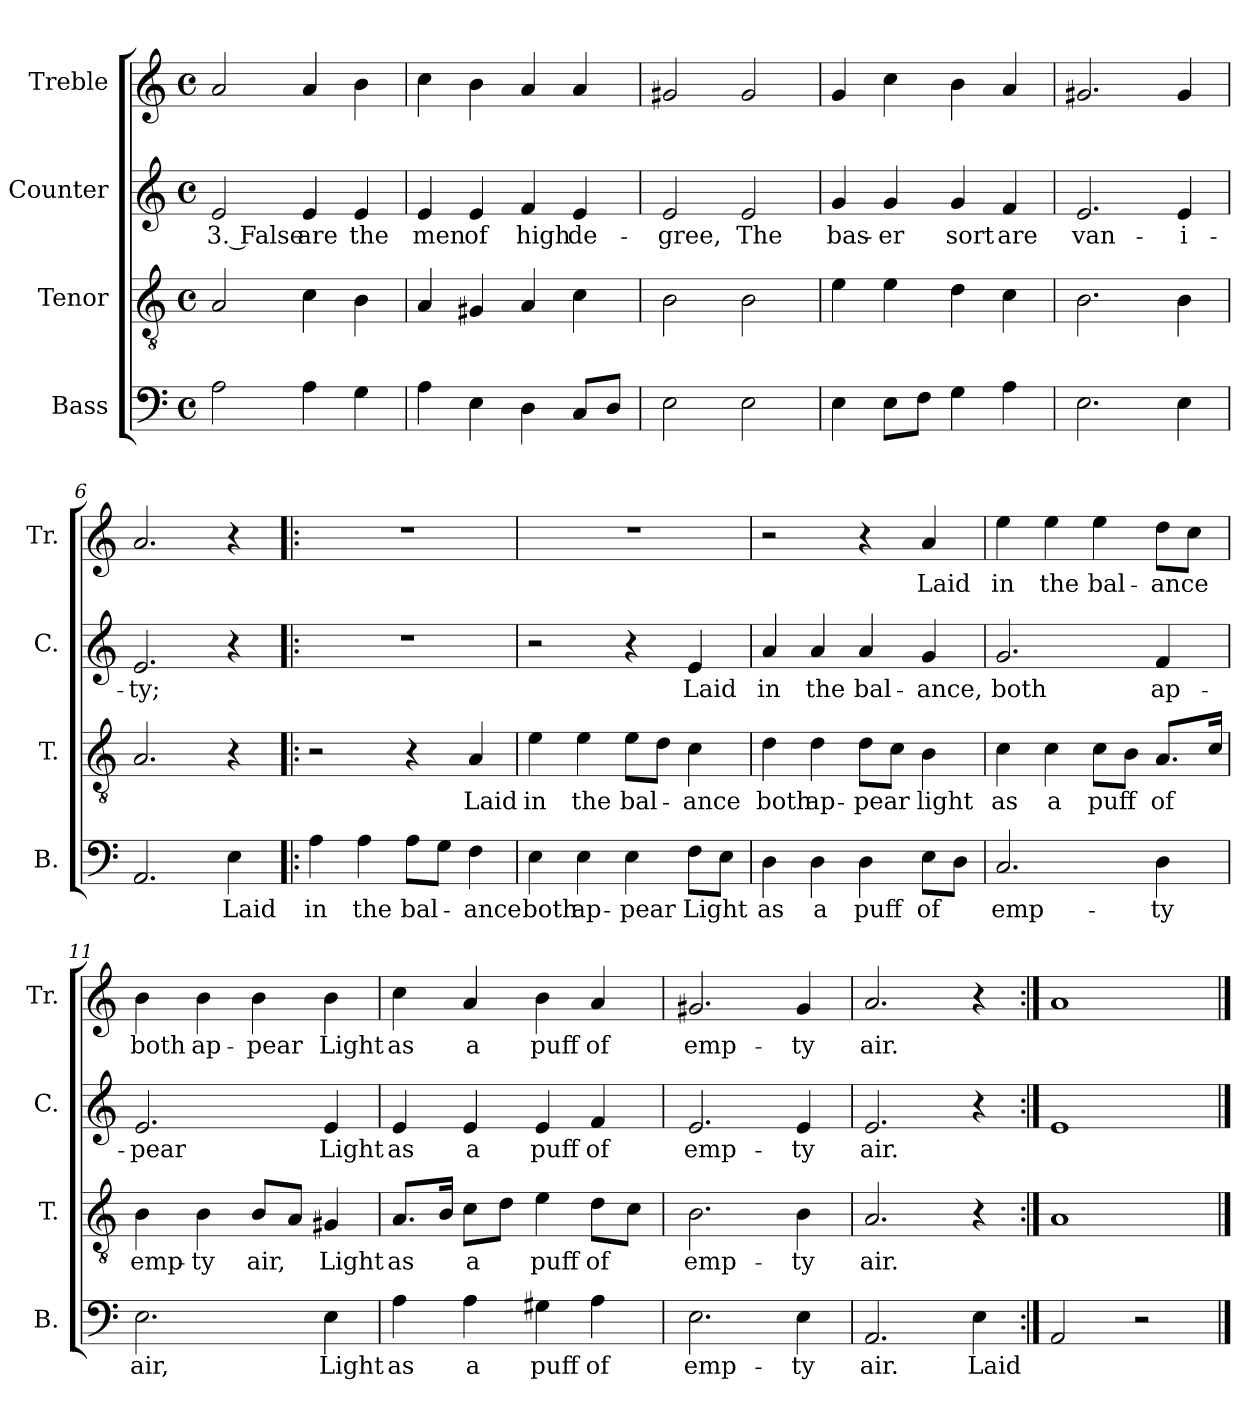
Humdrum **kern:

**kern	**text	**kern	**text	**kern	**text	**kern	**text
*part4	*part4	*part3	*part3	*part2	*part2	*part1	*part1
*staff4	*staff4	*staff3	*staff3	*staff2	*staff2	*staff1	*staff1
*I"Bass	*	*I"Tenor	*	*I"Counter	*	*I"Treble	*
*I'B.	*	*I'T.	*	*I'C.	*	*I'Tr.	*
*clefF4	*	*clefGv2	*	*clefG2	*	*clefG2	*
*k[]	*	*k[]	*	*k[]	*	*k[]	*
*M4/4	*	*M4/4	*	*M4/4	*	*M4/4	*
*met(c)	*	*met(c)	*	*met(c)	*	*met(c)	*
=1	=1	=1	=1	=1	=1	=1	=1
2A\	.	2A/	.	2e/	3. False	2a/	.
4A\	.	4c\	.	4e/	are	4a/	.
4G\	.	4B\	.	4e/	the	4b\	.
=2	=2	=2	=2	=2	=2	=2	=2
4A\	.	4A/	.	4e/	men	4cc\	.
4E\	.	4G#X/	.	4e/	of	4b\	.
4D\	.	4A/	.	4f/	high	4a/	.
8C/L	.	4c\	.	4e/	de-	4a/	.
8D/J	.	.	.	.	.	.	.
=3	=3	=3	=3	=3	=3	=3	=3
2E\	.	2B\	.	2e/	-gree,	2g#X/	.
2E\	.	2B\	.	2e/	The	2g#/	.
=4	=4	=4	=4	=4	=4	=4	=4
4E\	.	4e\	.	4g/	bas-	4g/	.
8E\L	.	4e\	.	4g/	-er	4cc\	.
8F\J	.	.	.	.	.	.	.
4G\	.	4d\	.	4g/	sort	4b\	.
4A\	.	4c\	.	4f/	are	4a/	.
=5	=5	=5	=5	=5	=5	=5	=5
2.E\	.	2.B\	.	2.e/	van-	2.g#X/	.
4E\	.	4B\	.	4e/	-i-	4g#/	.
!!LO:LB:g=z
=6	=6	=6	=6	=6	=6	=6	=6
2.AA/	.	2.A/	.	2.e/	-ty;	2.a/	.
4E\	Laid	4r	.	4r	.	4r	.
=7!|:	=7!|:	=7!|:	=7!|:	=7!|:	=7!|:	=7!|:	=7!|:
4A\	in	2r	.	1r	.	1r	.
4A\	the	.	.	.	.	.	.
8A\L	bal-	4r	.	.	.	.	.
8G\J	.	.	.	.	.	.	.
4F\	-ance	4A/	Laid	.	.	.	.
=8	=8	=8	=8	=8	=8	=8	=8
4E\	both	4e\	in	2r	.	1r	.
4E\	ap-	4e\	the	.	.	.	.
4E\	-pear	8e\L	bal-	4r	.	.	.
.	.	8d\J	.	.	.	.	.
8F\L	Light	4c\	-ance	4e/	Laid	.	.
8E\J	.	.	.	.	.	.	.
=9	=9	=9	=9	=9	=9	=9	=9
4D\	as	4d\	both	4a/	in	2r	.
4D\	a	4d\	ap-	4a/	the	.	.
4D\	puff	8d\L	-pear	4a/	bal-	4r	.
.	.	8c\J	.	.	.	.	.
8E\L	of	4B\	light	4g/	-ance,	4a/	Laid
8D\J	.	.	.	.	.	.	.
!!LO:LB:g=z
=10	=10	=10	=10	=10	=10	=10	=10
2.C/	emp-	4c\	as	2.g/	both	4ee\	in
.	.	4c\	a	.	.	4ee\	the
.	.	8c\L	puff	.	.	4ee\	bal-
.	.	8B\J	.	.	.	.	.
4D\	-ty	8.A/L	of	4f/	ap-	8dd\L	-ance
.	.	.	.	.	.	8cc\J	.
.	.	16c/Jk	.	.	.	.	.
=11	=11	=11	=11	=11	=11	=11	=11
2.E\	air,	4B\	emp-	2.e/	-pear	4b\	both
.	.	4B\	-ty	.	.	4b\	ap-
.	.	8B/L	air,	.	.	4b\	-pear
.	.	8A/J	.	.	.	.	.
4E\	Light	4G#X/	Light	4e/	Light	4b\	Light
=12	=12	=12	=12	=12	=12	=12	=12
4A\	as	8.A/L	as	4e/	as	4cc\	as
.	.	16B/Jk	.	.	.	.	.
4A\	a	8c\L	a	4e/	a	4a/	a
.	.	8d\J	.	.	.	.	.
4G#X\	puff	4e\	puff	4e/	puff	4b\	puff
4A\	of	8d\L	of	4f/	of	4a/	of
.	.	8c\J	.	.	.	.	.
=13	=13	=13	=13	=13	=13	=13	=13
2.E\	emp-	2.B\	emp-	2.e/	emp-	2.g#X/	emp-
4E\	-ty	4B\	-ty	4e/	-ty	4g#/	-ty
=14	=14	=14	=14	=14	=14	=14	=14
2.AA/	air.	2.A/	air.	2.e/	air.	2.a/	air.
4E\	Laid	4r	.	4r	.	4r	.
=15:|!	=15:|!	=15:|!	=15:|!	=15:|!	=15:|!	=15:|!	=15:|!
2AA/	.	1A	.	1e	.	1a	.
2r	.	.	.	.	.	.	.
==	==	==	==	==	==	==	==
*-	*-	*-	*-	*-	*-	*-	*-
